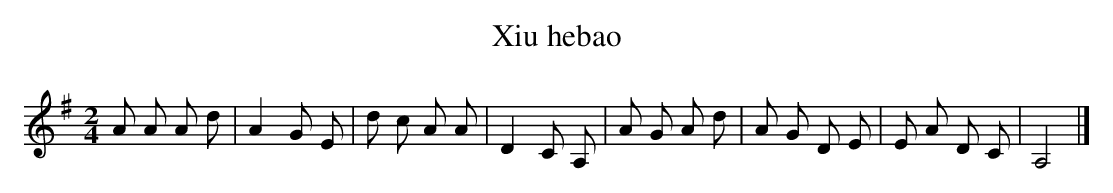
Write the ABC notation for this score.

X:1
T: Xiu hebao
L: 1/8
M: 2/4
K: G
A A A d [I:setbarnb 1]|
A2G E |
d c A A |
D2C A, |
A G A d |
A G D E |
E A D C |
A,4 |]
